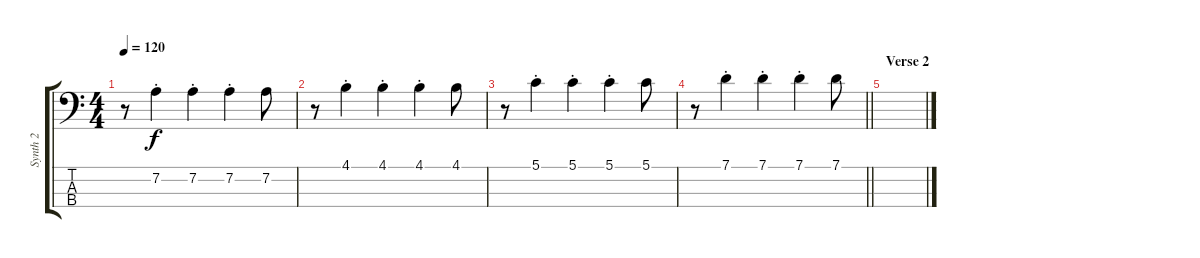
\track ("Synth 2" "Synth 2") {instrument electricbassfinger}
\staff {score tabs}
\tuning (G2 D2 A1 E1) {hide}
\ts (4 4)
\tempo 120
\clef f4
\ks c
r.8{dy f} 7.2{st}.4 7.2{st}.4 7.2{st}.4 7.2.8 |
r.8 4.1{st}.4 4.1{st}.4 4.1{st}.4 4.1.8 |
r.8 5.1{st}.4 5.1{st}.4 5.1{st}.4 5.1.8 |
\barLineRight lightlight
r.8 7.1{st}.4 7.1{st}.4 7.1{st}.4 7.1.8 |
\section ("" "Verse 2")
